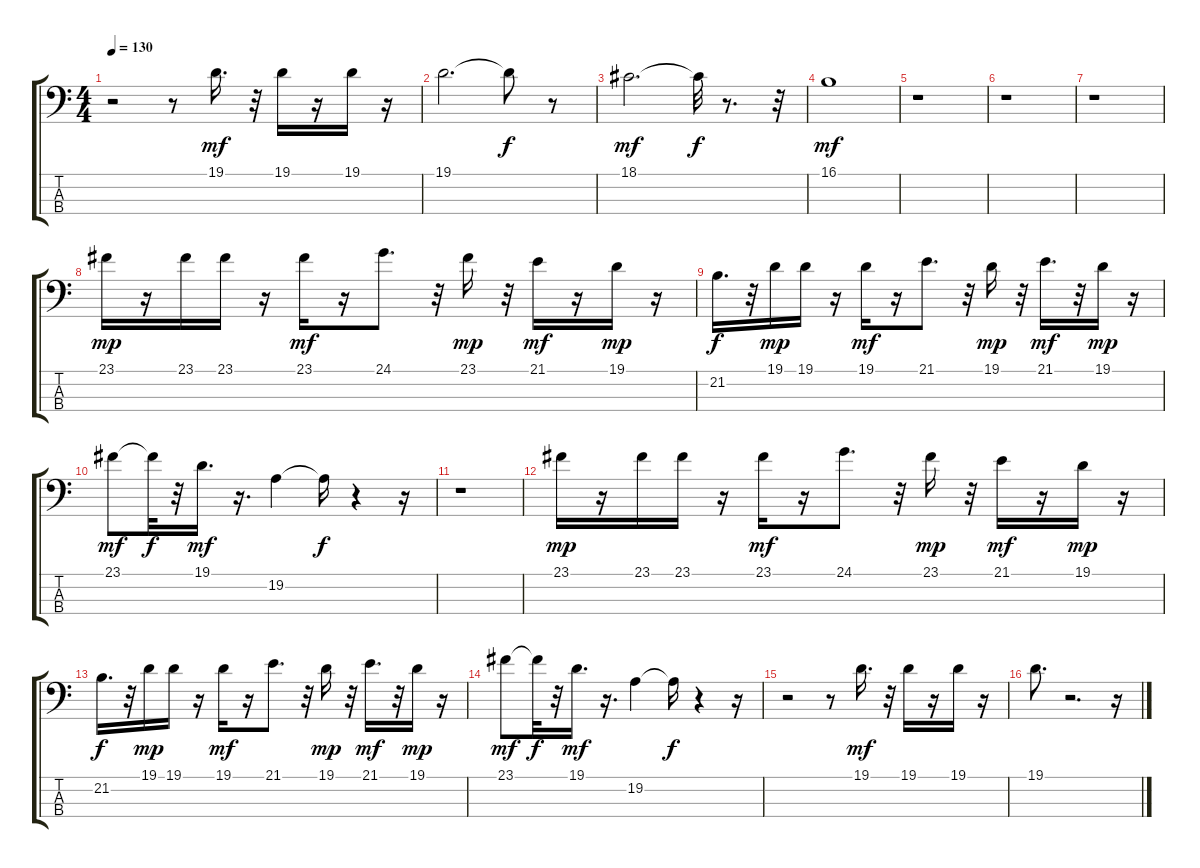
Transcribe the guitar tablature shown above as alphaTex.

\track "" {instrument lead8bassandlead}
\staff {score tabs}
\tuning (G2 D2 A1 E1) {hide}
\ts (4 4)
\tempo 130
\clef f4
\ks c
r.2{dy f} r.8 19.1.16{d dy mf} r.32 19.1.16 r.16 19.1.16 r.16 |
19.1.2{d} 19.1{t}.8{dy f} r.8 |
18.1.2{d dy mf} 18.1{t}.32{dy f} r.8{d} r.32 |
16.1.1{dy mf} |
r.1 |
r.1 |
r.1 |
23.1.16{dy mp} r.16 23.1.16 23.1.16 r.16 23.1.16{dy mf} r.16 24.1.8{d} r.32 23.1.16{dy mp} r.32 21.1.16{dy mf} r.16 19.1.16{dy mp} r.16 |
21.2.16{d dy f} r.32 19.1.16{dy mp} 19.1.16 r.16 19.1.16{dy mf} r.16 21.1.8{d} r.32 19.1.16{dy mp} r.32 21.1.16{d dy mf} r.32 19.1.16{dy mp} r.16 |
23.1.8{dy mf} 23.1{t}.32{dy f} r.32 19.1.16{d dy mf} r.16{d} 19.2.4 19.2{t}.16{dy f} r.4 r.16 |
r.1 |
23.1.16{dy mp} r.16 23.1.16 23.1.16 r.16 23.1.16{dy mf} r.16 24.1.8{d} r.32 23.1.16{dy mp} r.32 21.1.16{dy mf} r.16 19.1.16{dy mp} r.16 |
21.2.16{d dy f} r.32 19.1.16{dy mp} 19.1.16 r.16 19.1.16{dy mf} r.16 21.1.8{d} r.32 19.1.16{dy mp} r.32 21.1.16{d dy mf} r.32 19.1.16{dy mp} r.16 |
23.1.8{dy mf} 23.1{t}.32{dy f} r.32 19.1.16{d dy mf} r.16{d} 19.2.4 19.2{t}.16{dy f} r.4 r.16 |
r.2 r.8 19.1.16{d dy mf} r.32 19.1.16 r.16 19.1.16 r.16 |
19.1.8{d} r.2{d} r.16
